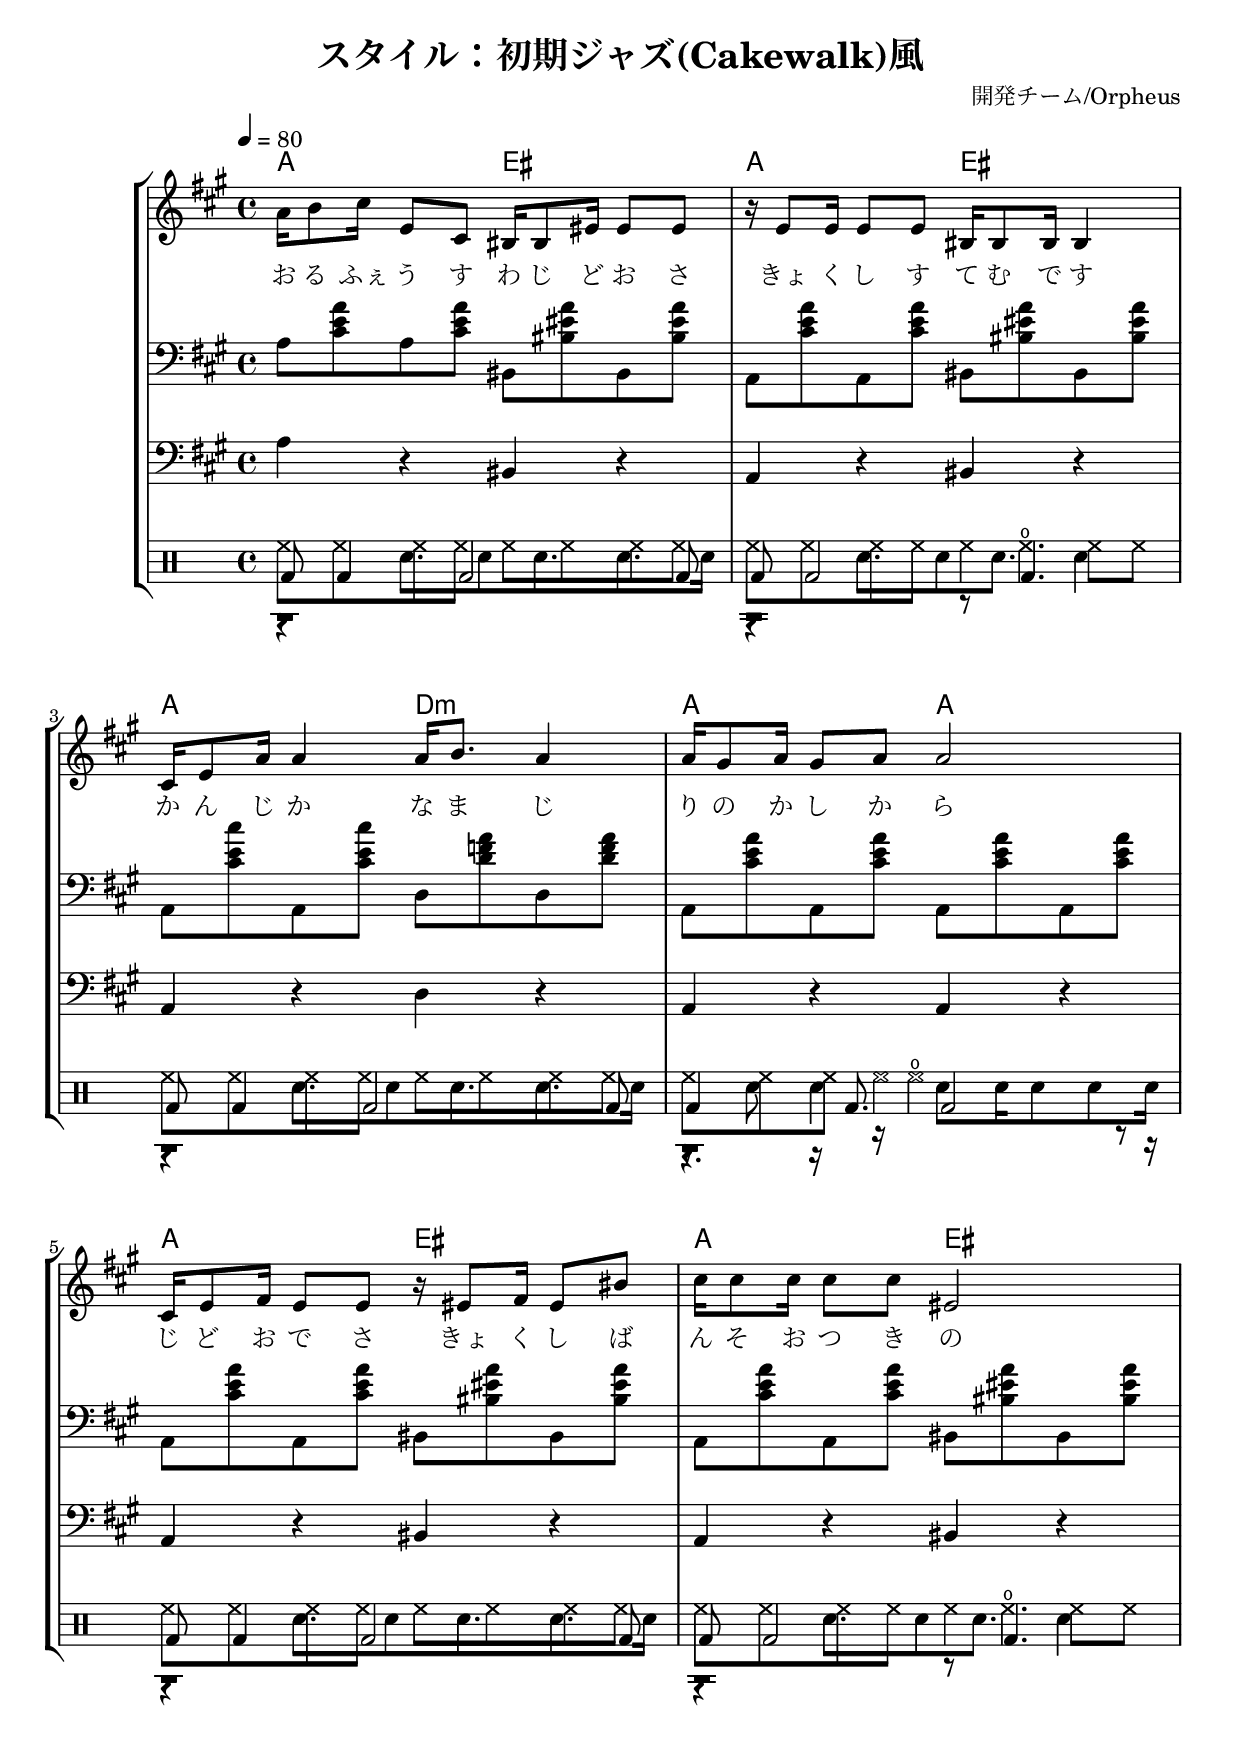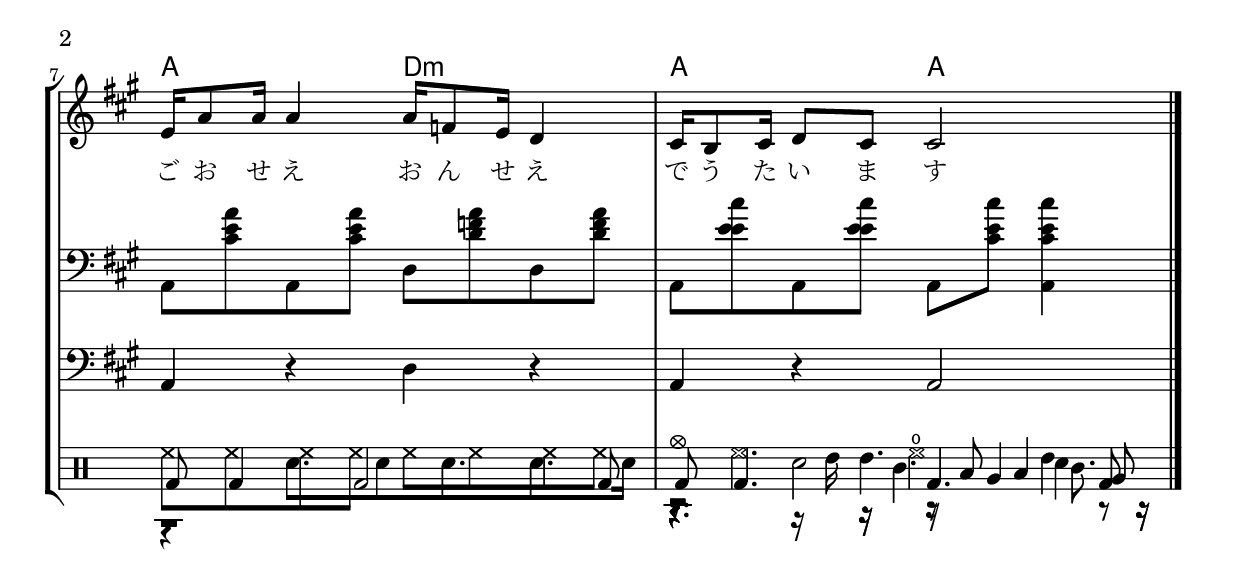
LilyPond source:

\version "2.12.1"

\header {
	title = \markup {スタイル：初期ジャズ(Cakewalk)風}
	composer = \markup \center-column {開発チーム/Orpheus}
}

harmony = \chordmode {
	a2 eis a eis a d:m a a a eis a eis a d:m a a 
}

melody = {
	\set Staff.midiInstrument = #"fss0.5"
		\key a \major
	\tempo 4 = 80
 a'16  b'8  cis''16  e'8  cis'8  bis16  bis8  eis'16  eis'8  eis'8 
	r16  e'8  e'16  e'8  e'8  bis16  bis8  bis16  bis4 
	cis'16  e'8  a'16  a'4  a'16  b'8.  a'4 
	a'16  gis'8  a'16  gis'8  a'8  a'2 
	cis'16  e'8  fis'16  e'8  e'8  r16  eis'8  fis'16  eis'8  bis'8 
	cis''16  cis''8  cis''16  cis''8  cis''8  eis'2 
	e'16  a'8  a'16  a'4  a'16  f'8  e'16  d'4 
	cis'16  b8  cis'16  d'8  cis'8  cis'2
}

words = \lyricmode {
	お  る  ふぇ  う  す  わ  じ  ど  お  さ  きょ  く  し  す  て  む  で  す  か  ん  じ  か  な  ま  じ  り  の  か  し  か  ら  じ  ど  お  で  さ  きょ  く  し  ば  ん  そ  お  つ  き  の  ご  お  せ  え  お  ん  せ  え  で  う  た  い  ま  す  
}

tempochange = {
	\tempo 4 = 80
	r1 | r1 | r1 | r1 | r1 | r1 | r1 | r1 \bar "|."
}

mainacc = {
	\clef bass
	\set Staff.midiInstrument = #"Acoustic grand"
	\key a \major
	\tempo 4 = 80
	a8 <cis' e' a'> a <cis' e' a'>
	bis,8 <bis eis' a'> bis, <bis eis' a'>
	a,8 <cis' e' a'> a, <cis' e' a'>
	bis,8 <bis eis' a'> bis, <bis eis' a'>
	a,8 <cis' e' cis''> a, <cis' e' cis''>
	d8 <d' f' a'> d <d' f' a'>
	a,8 <cis' e' a'> a, <cis' e' a'>
	a,8 <cis' e' a'> a, <cis' e' a'>
	a,8 <cis' e' a'> a, <cis' e' a'>
	bis,8 <bis eis' a'> bis, <bis eis' a'>
	a,8 <cis' e' a'> a, <cis' e' a'>
	bis,8 <bis eis' a'> bis, <bis eis' a'>
	a,8 <cis' e' a'> a, <cis' e' a'>
	d8 <d' f' a'> d <d' f' a'>
	a,8 <e' e' cis''> a, <e' e' cis''>
	a,8 <cis' e' cis''>8 <a, cis' e' cis''>4
	\bar "|."
}

subacc = {
	\clef bass
	\set Staff.midiInstrument = #"Pizzicato Strings"
	\key a \major
	\tempo 4 = 80
	a4 r4
	bis,4 r4
	a,4 r4
	bis,4 r4
	a,4 r4
	d4 r4
	a,4 r4
	a,4 r4
	a,4 r4
	bis,4 r4
	a,4 r4
	bis,4 r4
	a,4 r4
	d4 r4
	a,4 r4
	a,2
	\bar "|."
}

percA = {
	\drummode {
	hh8 hh8 hh8 hh8 hh8 hh8 hh8 hh8  |hh8 hh8 hh8 hh8 hh4 hh8 hh8  |hh8 hh8 hh8 hh8 hh8 hh8 hh8 hh8  |hh8 hh8 hh8 hh2 r8  |hh8 hh8 hh8 hh8 hh8 hh8 hh8 hh8  |hh8 hh8 hh8 hh8 hh4 hh8 hh8  |hh8 hh8 hh8 hh8 hh8 hh8 hh8 hh8  |r8 hh2. r8  \bar "|."
	}
}

percB = {
	\drummode {
	r4 sn8. sn8 sn8. sn8. sn16  |r4 sn8. sn8 sn8. sn4  |r4 sn8. sn8 sn8. sn8. sn16  |r8 sn8 sn4 sn8 sn16 sn8 sn8 sn16  |r4 sn8. sn8 sn8. sn8. sn16  |r4 sn8. sn8 sn8. sn4  |r4 sn8. sn8 sn8. sn8. sn16  |r4 sn2 sn4  \bar "|."
	}
}

percC = {
	\drummode {
	bd8 bd4 bd2 bd8  |bd8 bd2 bd4.  |bd8 bd4 bd2 bd8  |bd4 r16 bd8. bd2  |bd8 bd4 bd2 bd8  |bd8 bd2 bd4.  |bd8 bd4 bd2 bd8  |bd8 bd4. bd4. bd8  \bar "|."
	}
}

percD = {
	\drummode {
	r1  |r2 r8 hho4.  |r1  |r4. r16 hho2 r16  |r1  |r2 r8 hho4.  |r1  |r4. r16 hho2 r16  \bar "|."
	}
}

percE = {
	\drummode {
	r1 |r1 |r1 |r1 |r1 |r1 |r1 |cymc1  \bar "|."
	}
}

percF = {
	\drummode {
	r1 |r1 |r1 |r1 |r1 |r1 |r1 |r4 r16 tommh16 tommh4. tommh4  \bar "|."
	}
}

percG = {
	\drummode {
	r1 |r1 |r1 |r1 |r1 |r1 |r1 |r4. r16 tomml4. tomml8.  \bar "|."
	}
}

percH = {
	\drummode {
	r1 |r1 |r1 |r1 |r1 |r1 |r1 |r2 r16 toml8 toml4 r16  \bar "|."
	}
}

percI = {
	\drummode {
	r1 |r1 |r1 |r1 |r1 |r1 |r1 |r2 r8 tomfh4 tomfh8  \bar "|."
	}
}

\score {
	<<
		\new StaffGroup <<
			\new ChordNames {\harmony}
			\new Voice = "melody" {\melody}
			\new Lyrics \lyricsto "melody" \words
			\new Staff = "mainacc" {\mainacc}
			\new Staff = "subacc" {\subacc}
			\new DrumStaff <<
				\new DrumVoice {\percA}
				\new DrumVoice {\percB}
				\new DrumVoice {\percC}
				\new DrumVoice {\percD}
				\new DrumVoice {\percE}
				\new DrumVoice {\percF}
				\new DrumVoice {\percG}
				\new DrumVoice {\percH}
				\new DrumVoice {\percI}
			>>
		>>
	>>
	\layout { }
}
